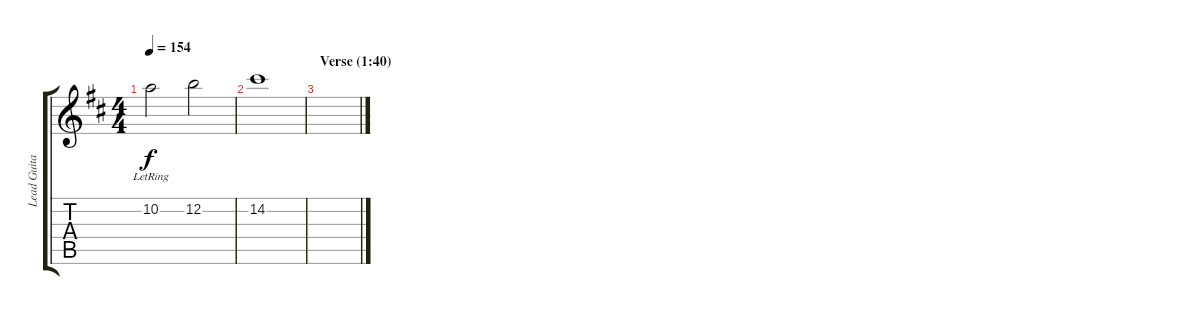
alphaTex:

\track ("Lead Guitar 2" "Lead Guita") {instrument overdrivenguitar}
\staff {score tabs}
\tuning (E4 B3 G3 D3 A2 E2) {hide}
\ts (4 4)
\tempo 154
\clef g2
\ks d
10.2{lr}.2{dy f} 12.2.2 |
14.2.1 |
\section ("" "Verse (1:40)")
